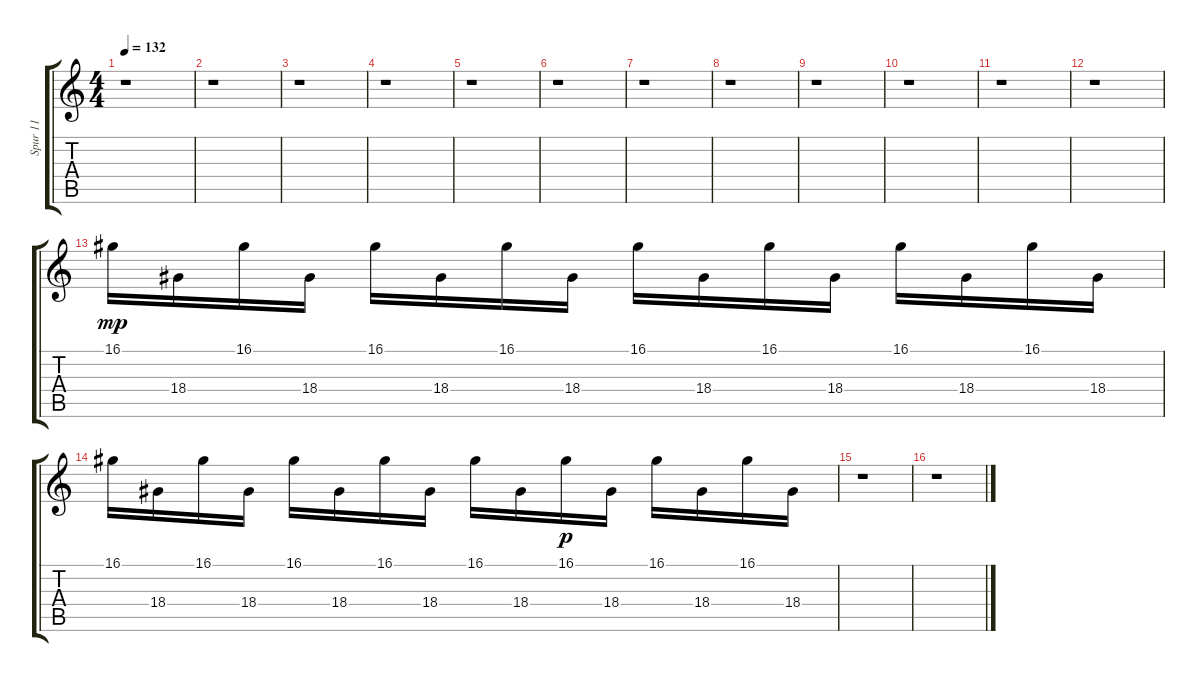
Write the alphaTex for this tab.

\track ("Spur 11" "Spur 11") {instrument whistle}
\staff {score tabs}
\tuning (E4 B3 G3 D3 A2 E2) {hide}
\ts (4 4)
\tempo 132
\clef g2
\ks c
r.1{dy p} |
r.1 |
r.1 |
r.1 |
r.1 |
r.1 |
r.1 |
r.1 |
r.1 |
r.1 |
r.1 |
r.1 |
16.1.16{dy mp} 18.4.16 16.1.16 18.4.16 16.1.16 18.4.16 16.1.16 18.4.16 16.1.16 18.4.16 16.1.16 18.4.16 16.1.16 18.4.16 16.1.16 18.4.16 |
16.1.16 18.4.16 16.1.16 18.4.16 16.1.16 18.4.16 16.1.16 18.4.16 16.1.16 18.4.16 16.1.16{dy p} 18.4.16 16.1.16 18.4.16 16.1.16 18.4.16 |
r.1 |
r.1
